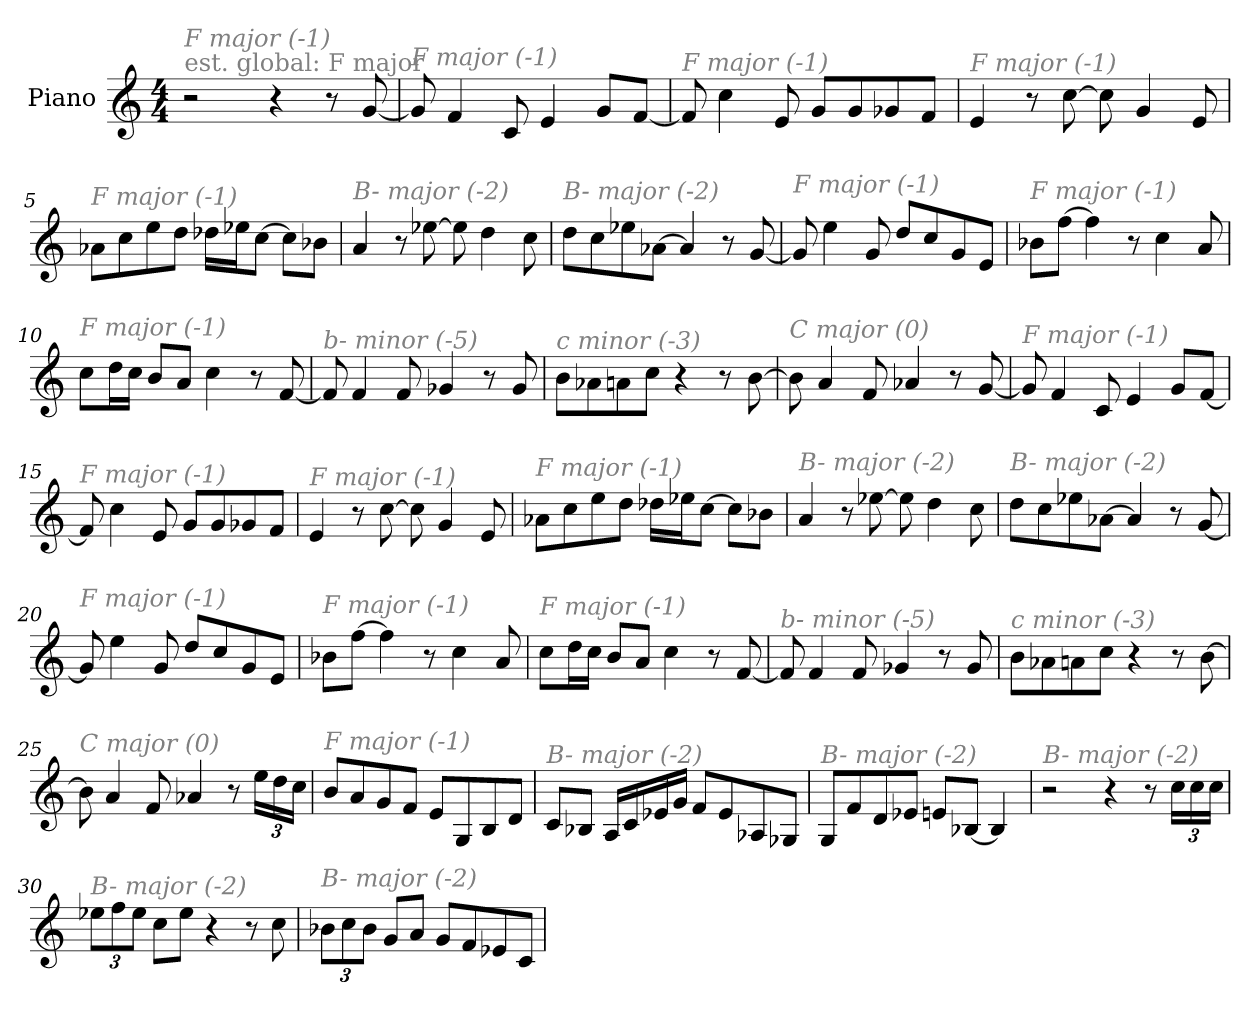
**kern
*part1
*staff1
*I"Piano
*I'Pno
*clefG2
*k[]
*M4/4
*MM200
=1
!LO:TX:a:color=#808080:t=est. global&colon; F major
!LO:TX:i:color=#808080:t=F major (-1)
2r
4r
8r
[8g/
=2
!LO:TX:i:color=#808080:t=F major (-1)
8g/]
4f/
8c/
4e/
8g/L
[8f/J
=3
!LO:TX:i:color=#808080:t=F major (-1)
8f/]
4cc\
8e/
8g/L
8g/
8g-X/
8f/J
=4
!LO:TX:i:color=#808080:t=F major (-1)
4e/
8r
[8cc\
8cc\]
4g/
8e/
!!LO:LB:g=z
=5
!LO:TX:i:color=#808080:t=F major (-1)
8a-X\L
8cc\
8ee\
8dd\J
16dd-X\LL
16ee-X\J
[8cc\J
8cc\L]
8b-X\J
=6
!LO:TX:i:color=#808080:t=B- major (-2)
4a/
8r
[8ee-X\
8ee-\]
4dd\
8cc\
=7
!LO:TX:i:color=#808080:t=B- major (-2)
8dd\L
8cc\
8ee-X\
[8a-X\J
4a-/]
8r
[8g/
=8
!LO:TX:i:color=#808080:t=F major (-1)
8g/]
4ee\
8g/
8dd/L
8cc/
8g/
8e/J
!!LO:LB:g=z
=9
!LO:TX:i:color=#808080:t=F major (-1)
8b-X\L
[8ff\J
4ff\]
8r
4cc\
8a/
=10
!LO:TX:i:color=#808080:t=F major (-1)
8cc\L
16dd\L
16cc\JJ
8b/L
8a/J
4cc\
8r
[8f/
=11
!LO:TX:i:color=#808080:t=b- minor (-5)
8f/]
4f/
8f/
4g-X/
8r
8g-/
=12
!LO:TX:i:color=#808080:t=c minor (-3)
8b\L
8a-X\
8an\
8cc\J
4r
8r
[8b\
!!LO:LB:g=z
=13
!LO:TX:i:color=#808080:t=C major (0)
8b\]
4a/
8f/
4a-X/
8r
[8g/
=14
!LO:TX:i:color=#808080:t=F major (-1)
8g/]
4f/
8c/
4e/
8g/L
[8f/J
=15
!LO:TX:i:color=#808080:t=F major (-1)
8f/]
4cc\
8e/
8g/L
8g/
8g-X/
8f/J
=16
!LO:TX:i:color=#808080:t=F major (-1)
4e/
8r
[8cc\
8cc\]
4g/
8e/
!!LO:LB:g=z
=17
!LO:TX:i:color=#808080:t=F major (-1)
8a-X\L
8cc\
8ee\
8dd\J
16dd-X\LL
16ee-X\J
[8cc\J
8cc\L]
8b-X\J
=18
!LO:TX:i:color=#808080:t=B- major (-2)
4a/
8r
[8ee-X\
8ee-\]
4dd\
8cc\
=19
!LO:TX:i:color=#808080:t=B- major (-2)
8dd\L
8cc\
8ee-X\
[8a-X\J
4a-/]
8r
[8g/
=20
!LO:TX:i:color=#808080:t=F major (-1)
8g/]
4ee\
8g/
8dd/L
8cc/
8g/
8e/J
!!LO:LB:g=z
=21
!LO:TX:i:color=#808080:t=F major (-1)
8b-X\L
[8ff\J
4ff\]
8r
4cc\
8a/
=22
!LO:TX:i:color=#808080:t=F major (-1)
8cc\L
16dd\L
16cc\JJ
8b/L
8a/J
4cc\
8r
[8f/
=23
!LO:TX:i:color=#808080:t=b- minor (-5)
8f/]
4f/
8f/
4g-X/
8r
8g-/
=24
!LO:TX:i:color=#808080:t=c minor (-3)
8b\L
8a-X\
8an\
8cc\J
4r
8r
[8b\
!!LO:LB:g=z
=25
!LO:TX:i:color=#808080:t=C major (0)
8b\]
4a/
8f/
4a-X/
8r
*Xbrackettup
24ee\LL
24dd\
24cc\JJ
=26
!LO:TX:i:color=#808080:t=F major (-1)
8b/L
8a/
8g/
8f/J
8e/L
8G/
8B/
8d/J
=27
!LO:TX:i:color=#808080:t=B- major (-2)
8c/L
8B-X/J
16A/LL
16c/
16e-X/
16g/JJ
8f/L
8e-/
8A-X/
8G-X/J
=28
!LO:TX:i:color=#808080:t=B- major (-2)
8G/L
8f/
8d/
8e-X/J
8en/L
[8B-X/J
4B-/]
!!LO:LB:g=z
=29
!LO:TX:i:color=#808080:t=B- major (-2)
2r
4r
8r
24cc\LL
24cc\
24cc\JJ
=30
!LO:TX:i:color=#808080:t=B- major (-2)
12ee-X\L
12ff\
12ee-\J
8cc\L
8ee-\J
4r
8r
8cc\
=31
!LO:TX:i:color=#808080:t=B- major (-2)
12b-X\L
12cc\
12b-\J
8g/L
8a/J
8g/L
8f/
8e-X/
8c/J
=
*-
